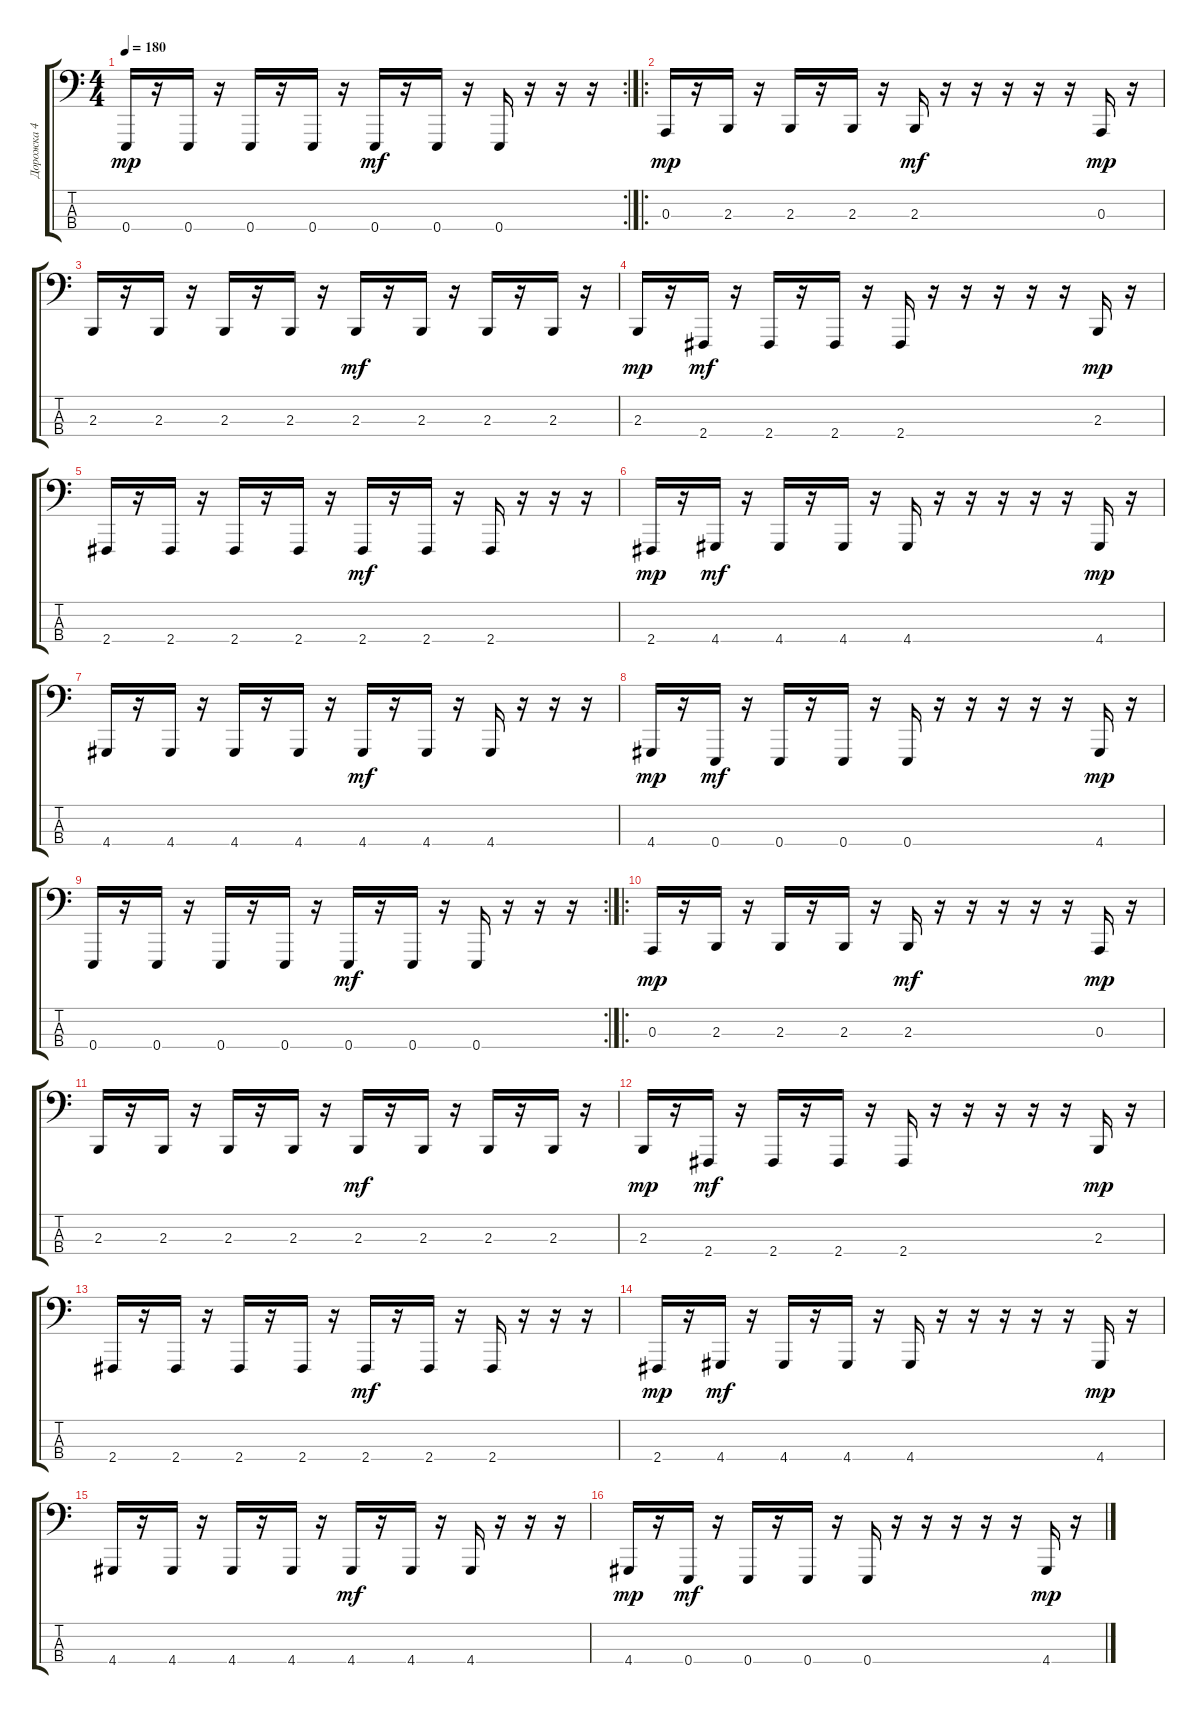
\track ("Дорожка 4" "Дорожка 4") {instrument lead8bassandlead}
\staff {score tabs}
\tuning (G2 D2 A1 E1) {hide}
\rc 2
\ts (4 4)
\tempo 180
\clef f4
\ks c
0.4.16{dy mp} r.16 0.4.16 r.16 0.4.16 r.16 0.4.16 r.16 0.4.16{dy mf} r.16 0.4.16 r.16 0.4.16 r.16 r.16 r.16 |
\ro
0.3.16{dy mp} r.16 2.3.16 r.16 2.3.16 r.16 2.3.16 r.16 2.3.16{dy mf} r.16 r.16 r.16 r.16 r.16 0.3.16{dy mp} r.16 |
2.3.16 r.16 2.3.16 r.16 2.3.16 r.16 2.3.16 r.16 2.3.16{dy mf} r.16 2.3.16 r.16 2.3.16 r.16 2.3.16 r.16 |
2.3.16{dy mp} r.16 2.4.16{dy mf} r.16 2.4.16 r.16 2.4.16 r.16 2.4.16 r.16 r.16 r.16 r.16 r.16 2.3.16{dy mp} r.16 |
2.4.16 r.16 2.4.16 r.16 2.4.16 r.16 2.4.16 r.16 2.4.16{dy mf} r.16 2.4.16 r.16 2.4.16 r.16 r.16 r.16 |
2.4.16{dy mp} r.16 4.4.16{dy mf} r.16 4.4.16 r.16 4.4.16 r.16 4.4.16 r.16 r.16 r.16 r.16 r.16 4.4.16{dy mp} r.16 |
4.4.16 r.16 4.4.16 r.16 4.4.16 r.16 4.4.16 r.16 4.4.16{dy mf} r.16 4.4.16 r.16 4.4.16 r.16 r.16 r.16 |
4.4.16{dy mp} r.16 0.4.16{dy mf} r.16 0.4.16 r.16 0.4.16 r.16 0.4.16 r.16 r.16 r.16 r.16 r.16 4.4.16{dy mp} r.16 |
\rc 2
0.4.16 r.16 0.4.16 r.16 0.4.16 r.16 0.4.16 r.16 0.4.16{dy mf} r.16 0.4.16 r.16 0.4.16 r.16 r.16 r.16 |
\ro
0.3.16{dy mp} r.16 2.3.16 r.16 2.3.16 r.16 2.3.16 r.16 2.3.16{dy mf} r.16 r.16 r.16 r.16 r.16 0.3.16{dy mp} r.16 |
2.3.16 r.16 2.3.16 r.16 2.3.16 r.16 2.3.16 r.16 2.3.16{dy mf} r.16 2.3.16 r.16 2.3.16 r.16 2.3.16 r.16 |
2.3.16{dy mp} r.16 2.4.16{dy mf} r.16 2.4.16 r.16 2.4.16 r.16 2.4.16 r.16 r.16 r.16 r.16 r.16 2.3.16{dy mp} r.16 |
2.4.16 r.16 2.4.16 r.16 2.4.16 r.16 2.4.16 r.16 2.4.16{dy mf} r.16 2.4.16 r.16 2.4.16 r.16 r.16 r.16 |
2.4.16{dy mp} r.16 4.4.16{dy mf} r.16 4.4.16 r.16 4.4.16 r.16 4.4.16 r.16 r.16 r.16 r.16 r.16 4.4.16{dy mp} r.16 |
4.4.16 r.16 4.4.16 r.16 4.4.16 r.16 4.4.16 r.16 4.4.16{dy mf} r.16 4.4.16 r.16 4.4.16 r.16 r.16 r.16 |
4.4.16{dy mp} r.16 0.4.16{dy mf} r.16 0.4.16 r.16 0.4.16 r.16 0.4.16 r.16 r.16 r.16 r.16 r.16 4.4.16{dy mp} r.16
